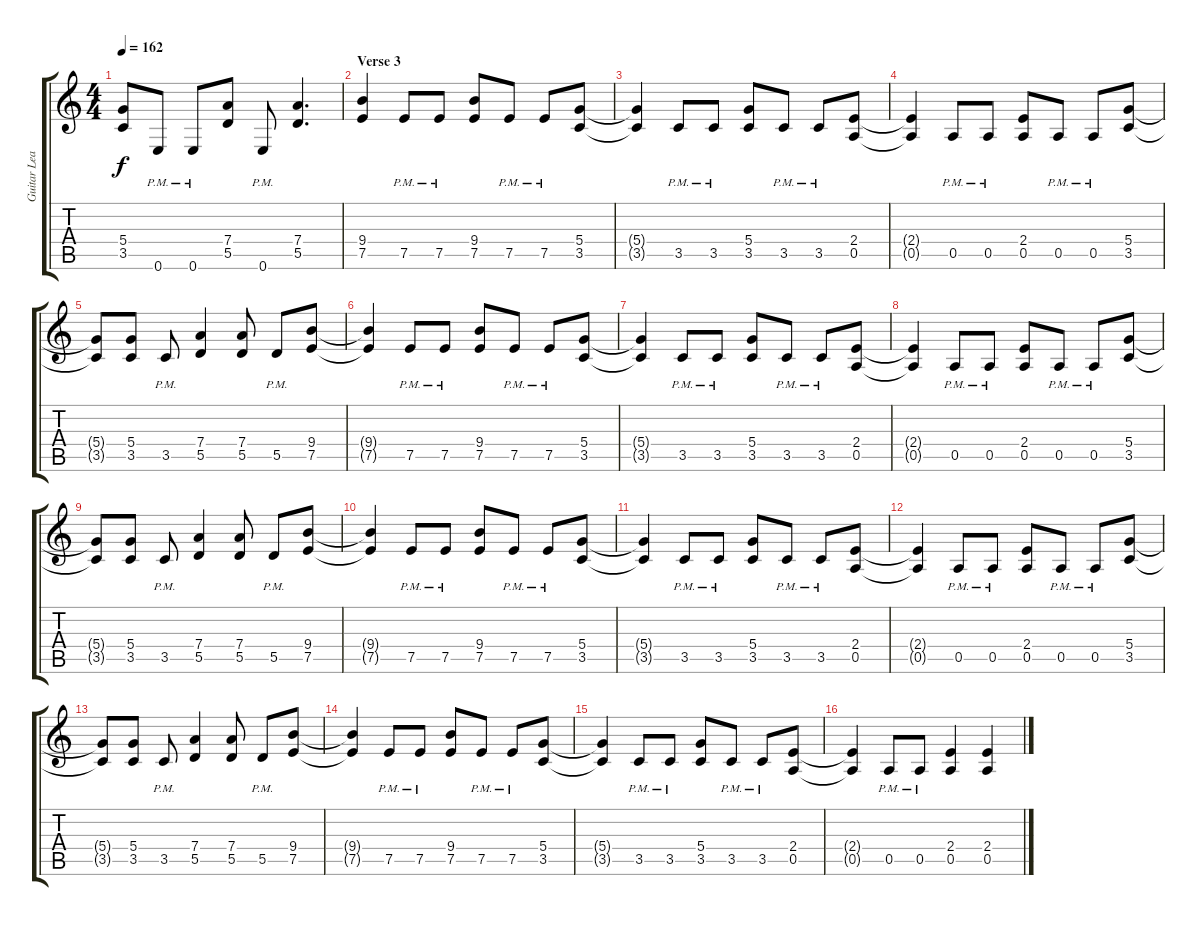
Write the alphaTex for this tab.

\track ("Guitar Lead" "Guitar Lea") {instrument distortionguitar}
\staff {score tabs}
\tuning (E4 B3 G3 D3 A2 E2) {hide}
\ts (4 4)
\tempo 162
\clef g2
\ks c
(5.4 3.5).8{dy f} 0.6{pm}.8 0.6{pm}.8 (7.4 5.5).8 0.6{pm}.8 (7.4 5.5).4{d} |
\section ("" "Verse 3")
(9.4 7.5).4 7.5{pm}.8 7.5{pm}.8 (9.4 7.5).8 7.5{pm}.8 7.5{pm}.8 (5.4 3.5).8 |
(5.4{t} 3.5{t}).4 3.5{pm}.8 3.5{pm}.8 (5.4 3.5).8 3.5{pm}.8 3.5{pm}.8 (2.4 0.5).8 |
(2.4{t} 0.5{t}).4 0.5{pm}.8 0.5{pm}.8 (2.4 0.5).8 0.5{pm}.8 0.5{pm}.8 (5.4 3.5).8 |
(5.4{t} 3.5{t}).8 (5.4 3.5).8 3.5{pm}.8 (7.4 5.5).4 (7.4 5.5).8 5.5{pm}.8 (9.4 7.5).8 |
(9.4{t} 7.5{t}).4 7.5{pm}.8 7.5{pm}.8 (9.4 7.5).8 7.5{pm}.8 7.5{pm}.8 (5.4 3.5).8 |
(5.4{t} 3.5{t}).4 3.5{pm}.8 3.5{pm}.8 (5.4 3.5).8 3.5{pm}.8 3.5{pm}.8 (2.4 0.5).8 |
(2.4{t} 0.5{t}).4 0.5{pm}.8 0.5{pm}.8 (2.4 0.5).8 0.5{pm}.8 0.5{pm}.8 (5.4 3.5).8 |
(5.4{t} 3.5{t}).8 (5.4 3.5).8 3.5{pm}.8 (7.4 5.5).4 (7.4 5.5).8 5.5{pm}.8 (9.4 7.5).8 |
(9.4{t} 7.5{t}).4 7.5{pm}.8 7.5{pm}.8 (9.4 7.5).8 7.5{pm}.8 7.5{pm}.8 (5.4 3.5).8 |
(5.4{t} 3.5{t}).4 3.5{pm}.8 3.5{pm}.8 (5.4 3.5).8 3.5{pm}.8 3.5{pm}.8 (2.4 0.5).8 |
(2.4{t} 0.5{t}).4 0.5{pm}.8 0.5{pm}.8 (2.4 0.5).8 0.5{pm}.8 0.5{pm}.8 (5.4 3.5).8 |
(5.4{t} 3.5{t}).8 (5.4 3.5).8 3.5{pm}.8 (7.4 5.5).4 (7.4 5.5).8 5.5{pm}.8 (9.4 7.5).8 |
(9.4{t} 7.5{t}).4 7.5{pm}.8 7.5{pm}.8 (9.4 7.5).8 7.5{pm}.8 7.5{pm}.8 (5.4 3.5).8 |
(5.4{t} 3.5{t}).4 3.5{pm}.8 3.5{pm}.8 (5.4 3.5).8 3.5{pm}.8 3.5{pm}.8 (2.4 0.5).8 |
(2.4{t} 0.5{t}).4 0.5{pm}.8 0.5{pm}.8 (2.4 0.5).4 (2.4 0.5).4
